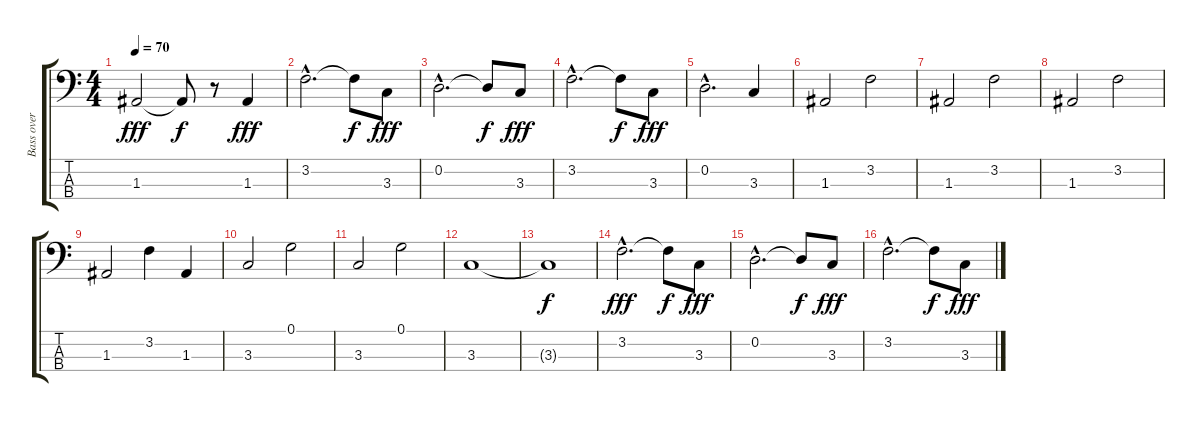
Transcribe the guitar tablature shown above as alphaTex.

\track ("Bass over 2         " "Bass over ") {instrument fretlessbass}
\staff {score tabs}
\tuning (G2 D2 A1 E1) {hide}
\ts (4 4)
\tempo 70
\clef f4
\ks c
1.3.2{dy fff} 1.3{t}.8{dy f} r.8 1.3.4{dy fff} |
3.2{hac}.2{d} 3.2{t}.8{dy f} 3.3.8{dy fff} |
0.2{hac}.2{d} 0.2{t}.8{dy f} 3.3.8{dy fff} |
3.2{hac}.2{d} 3.2{t}.8{dy f} 3.3.8{dy fff} |
0.2{hac}.2{d} 3.3.4 |
1.3.2 3.2.2 |
1.3.2 3.2.2 |
1.3.2 3.2.2 |
1.3.2 3.2.4 1.3.4 |
3.3.2 0.1.2 |
3.3.2 0.1.2 |
3.3.1 |
3.3{t}.1{dy f} |
3.2{hac}.2{d dy fff} 3.2{t}.8{dy f} 3.3.8{dy fff} |
0.2{hac}.2{d} 0.2{t}.8{dy f} 3.3.8{dy fff} |
3.2{hac}.2{d} 3.2{t}.8{dy f} 3.3.8{dy fff}
